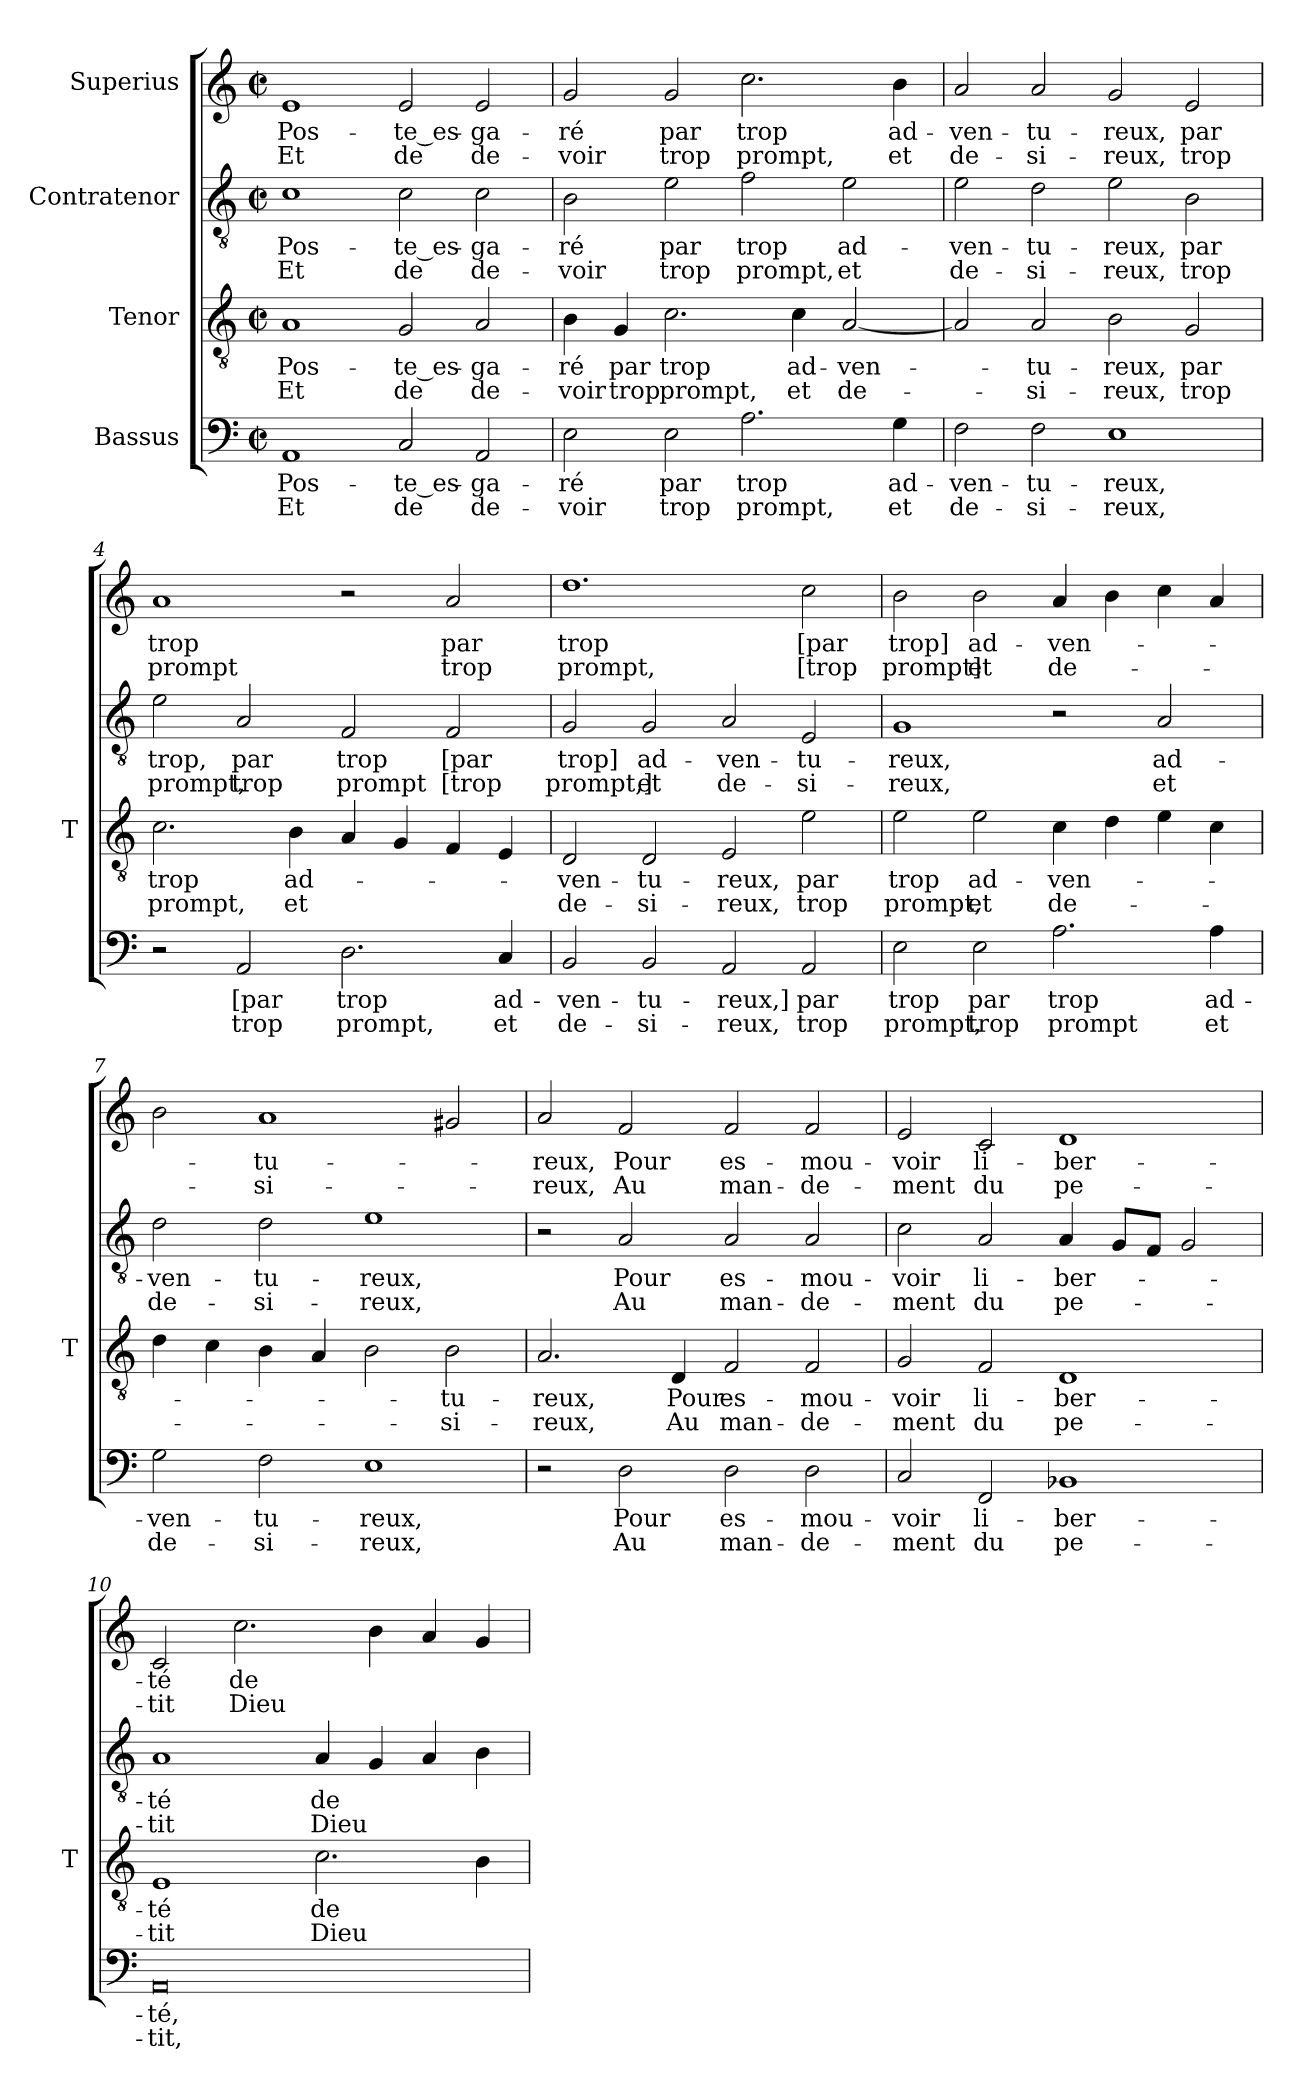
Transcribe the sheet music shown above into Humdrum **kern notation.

**kern	**text	**text	**kern	**text	**text	**kern	**text	**text	**kern	**text	**text
*part4	*part4	*part4	*part3	*part3	*part3	*part2	*part2	*part2	*part1	*part1	*part1
*staff4	*staff4	*staff4	*staff3	*staff3	*staff3	*staff2	*staff2	*staff2	*staff1	*staff1	*staff1
*I"Bassus	*	*	*I"Tenor	*	*	*I"Contratenor	*	*	*I"Superius	*	*
*	*	*	*I'T	*	*	*	*	*	*	*	*
*clefF4	*	*	*clefGv2	*	*	*clefGv2	*	*	*clefG2	*	*
*k[]	*	*	*k[]	*	*	*k[]	*	*	*k[]	*	*
*C:	*	*	*C:	*	*	*C:	*	*	*C:	*	*
*M2/2	*	*	*M2/2	*	*	*M2/2	*	*	*M2/2	*	*
*met(c|)	*	*	*met(c|)	*	*	*met(c|)	*	*	*met(c|)	*	*
=1	=1	=1	=1	=1	=1	=1	=1	=1	=1	=1	=1
1AA	Pos-	-Et	1A	Pos-	-Et	1c	Pos-	-Et	1e	Pos-	-Et
2C	te_es-	-de	2G	te_es-	-de	2c	te_es-	-de	2e	te_es-	-de
2AA	ga-	de-	2A	ga-	de-	2c	ga-	de-	2e	ga-	de-
=2	=2	=2	=2	=2	=2	=2	=2	=2	=2	=2	=2
2E	-ré	-voir	4B	-ré	-voir	2B	-ré	-voir	2g	-ré	-voir
.	.	.	4G	-par	-trop	.	.	.	.	.	.
2E	-par	-trop	2.c	-trop	-prompt,	2e	-par	-trop	2g	-par	-trop
2.A	-trop	-prompt,	.	.	.	2f	-trop	-prompt,	2.cc	-trop	-prompt,
.	.	.	4c	ad-	-et	.	.	.	.	.	.
.	.	.	[2A	ven-	de-	2e	ad-	-et	.	.	.
4G	ad-	-et	.	.	.	.	.	.	4b	ad-	-et
=3	=3	=3	=3	=3	=3	=3	=3	=3	=3	=3	=3
2F	ven-	de-	2A]	.	.	2e	ven-	de-	2a	ven-	de-
2F	tu-	si-	2A	tu-	si-	2d	tu-	si-	2a	tu-	si-
1E	-reux,	-reux,	2B	-reux,	-reux,	2e	-reux,	-reux,	2g	-reux,	-reux,
.	.	.	2G	-par	-trop	2B	-par	-trop	2e	-par	-trop
=4	=4	=4	=4	=4	=4	=4	=4	=4	=4	=4	=4
2r	.	.	2.c	-trop	-prompt,	2e	-trop,	-prompt,	1a	-trop	-prompt
2AA	-[par	-trop	.	.	.	2A	-par	-trop	.	.	.
.	.	.	4B	ad-	-et	.	.	.	.	.	.
2.D	-trop	-prompt,	4A	.	.	2F	-trop	-prompt	2r	.	.
.	.	.	4G	.	.	.	.	.	.	.	.
.	.	.	4F	.	.	2F	-[par	-[trop	2a	-par	-trop
4C	ad-	-et	4E	.	.	.	.	.	.	.	.
=5	=5	=5	=5	=5	=5	=5	=5	=5	=5	=5	=5
2BB	ven-	de-	2D	ven-	de-	2G	-trop]	-prompt,]	1.dd	-trop	-prompt,
2BB	tu-	si-	2D	tu-	si-	2G	ad-	-et	.	.	.
2AA	-reux,]	-reux,	2E	-reux,	-reux,	2A	ven-	de-	.	.	.
2AA	-par	-trop	2e	-par	-trop	2E	tu-	si-	2cc	-[par	-[trop
=6	=6	=6	=6	=6	=6	=6	=6	=6	=6	=6	=6
2E	-trop	-prompt,	2e	-trop	-prompt,	1G	-reux,	-reux,	2b	-trop]	-prompt]
2E	-par	-trop	2e	ad-	-et	.	.	.	2b	ad-	-et
2.A	-trop	-prompt	4c	ven-	de-	2r	.	.	4a	ven-	de-
.	.	.	4d	.	.	.	.	.	4b	.	.
.	.	.	4e	.	.	2A	ad-	-et	4cc	.	.
4A	ad-	-et	4c	.	.	.	.	.	4a	.	.
!!LO:PB:g=z
=7	=7	=7	=7	=7	=7	=7	=7	=7	=7	=7	=7
2G	ven-	de-	4d	.	.	2d	ven-	de-	2b	.	.
.	.	.	4c	.	.	.	.	.	.	.	.
2F	tu-	si-	4B	.	.	2d	tu-	si-	1a	tu-	si-
.	.	.	4A	.	.	.	.	.	.	.	.
1E	-reux,	-reux,	2B	.	.	1e	-reux,	-reux,	.	.	.
.	.	.	2B	tu-	si-	.	.	.	2g#X	.	.
=8	=8	=8	=8	=8	=8	=8	=8	=8	=8	=8	=8
2r	.	.	2.A	-reux,	-reux,	2r	.	.	2a	-reux,	-reux,
2D	-Pour	-Au	.	.	.	2A	-Pour	-Au	2f	-Pour	-Au
.	.	.	4D	-Pour	-Au	.	.	.	.	.	.
2D	es-	man-	2F	es-	man-	2A	es-	man-	2f	es-	man-
2D	mou-	de-	2F	mou-	de-	2A	mou-	de-	2f	mou-	de-
!!LO:LB:g=z
=9	=9	=9	=9	=9	=9	=9	=9	=9	=9	=9	=9
2C	-voir	-ment	2G	-voir	-ment	2c	-voir	-ment	2e	-voir	-ment
2FF	li-	-du	2F	li-	-du	2A	li-	-du	2c	li-	-du
1BB-X	ber-	pe-	1D	ber-	pe-	4A	ber-	pe-	1d	ber-	pe-
.	.	.	.	.	.	8GL	.	.	.	.	.
.	.	.	.	.	.	8FJ	.	.	.	.	.
.	.	.	.	.	.	2G	.	.	.	.	.
=10	=10	=10	=10	=10	=10	=10	=10	=10	=10	=10	=10
0AA	-té,	-tit,	1E	-té	-tit	1A	-té	-tit	2c	-té	-tit
.	.	.	.	.	.	.	.	.	2.cc	-de	-Dieu
.	.	.	2.c	-de	-Dieu	4A	-de	-Dieu	.	.	.
.	.	.	.	.	.	4G	.	.	4b	.	.
.	.	.	.	.	.	4A	.	.	4a	.	.
.	.	.	4B	.	.	4B	.	.	4g	.	.
=	=	=	=	=	=	=	=	=	=	=	=
*-	*-	*-	*-	*-	*-	*-	*-	*-	*-	*-	*-
